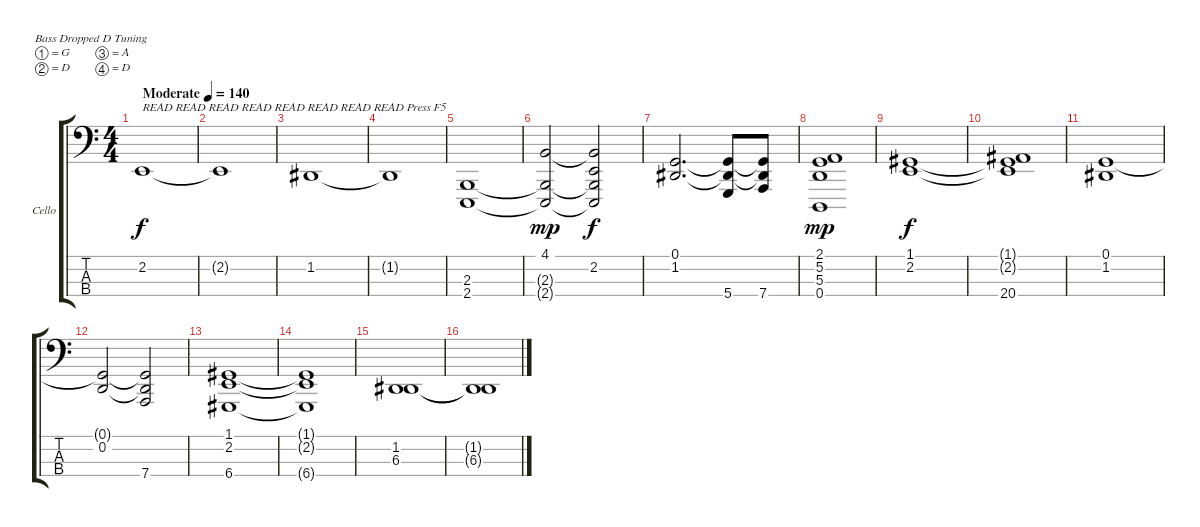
\bracketExtendMode groupsimilarinstruments
\firstSystemTrackNameOrientation horizontal
\otherSystemsTrackNameOrientation horizontal
\track ("Cello/Low Strings" "Cello") {instrument cello}
\staff {score tabs}
\tuning (G2 D2 A1 D1)
\ts (4 4)
\beaming (8 2 2 2 2)
\tempo (140 "Moderate")
\clef f4
\ks c
2.2.1{txt "READ READ READ READ READ READ READ READ Press F5" dy f instrument cello} |
2.2{t}.1 |
1.2.1 |
1.2{t}.1 |
(2.3 2.4).1 |
(4.1 2.3{t} 2.4{t}).2{dy mp} (4.1{t} 2.2 2.3{t} 2.4{t}).2{dy f} |
(0.1 1.2).2{d} (0.1{t} 1.2{t} 5.4).8 (0.1{t} 1.2{t} 7.4).8 |
(2.1 5.2 5.3 0.4).1{dy mp} |
(1.1 2.2).1{dy f} |
(1.1{t} 2.2{t} 20.4).1 |
(0.1 1.2).1 |
(0.1{t} 0.2).2 (0.1{t} 0.2{t} 7.4).2 |
(1.1 2.2 6.4).1 |
(1.1{t} 2.2{t} 6.4{t}).1 |
(1.2 6.3).1 |
(1.2{t} 6.3{t}).1
